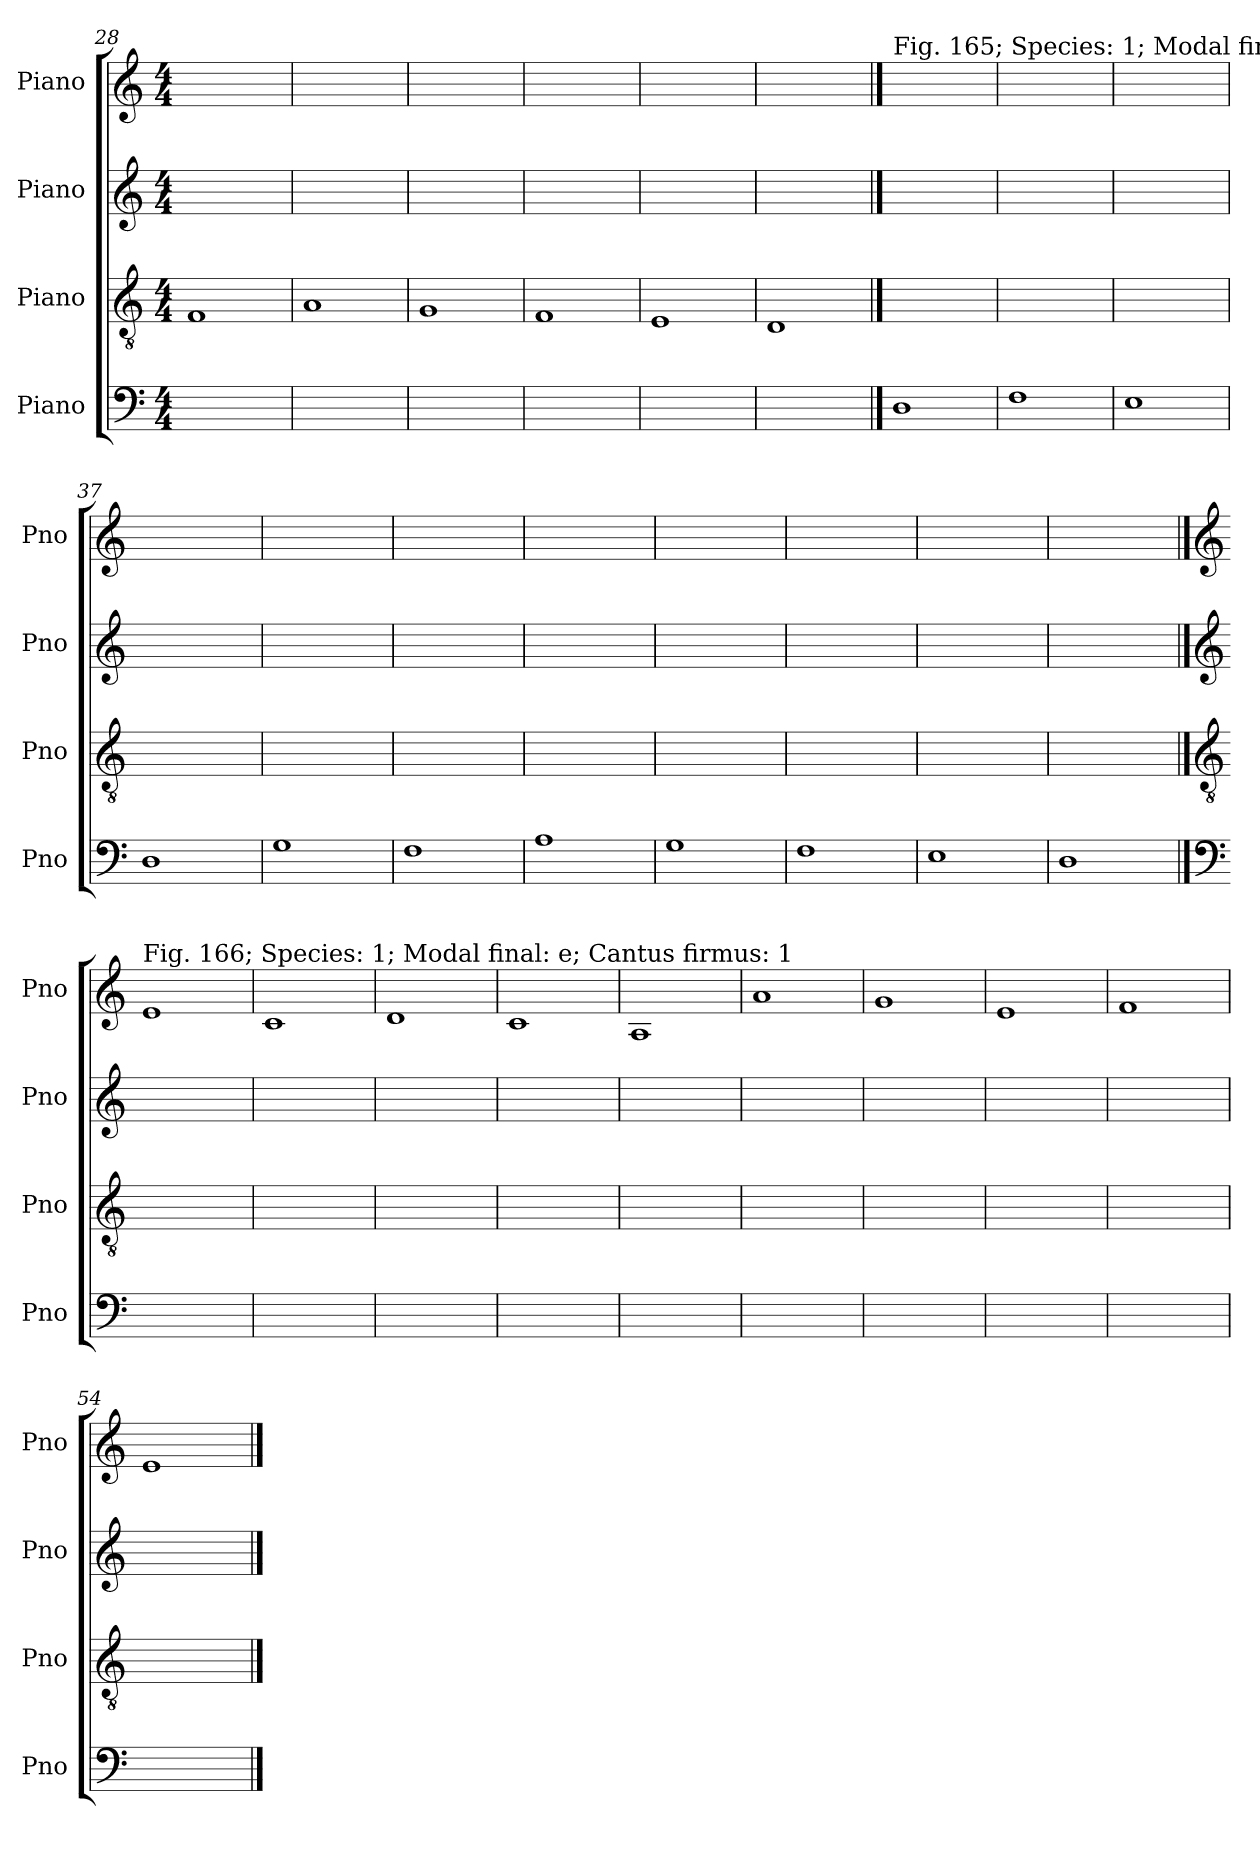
**kern	**kern	**kern	**kern
*part4	*part3	*part2	*part1
*staff4	*staff3	*staff2	*staff1
*I"Piano	*I"Piano	*I"Piano	*I"Piano
*I'Pno	*I'Pno	*I'Pno	*I'Pno
*clefF4	*clefGv2	*clefG2	*clefG2
*k[]	*k[]	*k[]	*k[]
*M4/4	*M4/4	*M4/4	*M4/4
=28	=28	=28	=28
1ryy	1F	1ryy	1ryy
=29	=29	=29	=29
1ryy	1A	1ryy	1ryy
=30	=30	=30	=30
1ryy	1G	1ryy	1ryy
=31	=31	=31	=31
1ryy	1F	1ryy	1ryy
=32	=32	=32	=32
1ryy	1E	1ryy	1ryy
=33	=33	=33	=33
1ryy	1D	1ryy	1ryy
!!LO:PB:g=z
==34	==34	==34	==34
!	!	!	!LO:TX:a:t=Fig. 165; Species&colon; 1; Modal final&colon; d; Cantus firmus&colon; 4
1D	1ryy	1ryy	1ryy
=35	=35	=35	=35
1F	1ryy	1ryy	1ryy
=36	=36	=36	=36
1E	1ryy	1ryy	1ryy
=37	=37	=37	=37
1D	1ryy	1ryy	1ryy
=38	=38	=38	=38
1G	1ryy	1ryy	1ryy
=39	=39	=39	=39
1F	1ryy	1ryy	1ryy
=40	=40	=40	=40
1A	1ryy	1ryy	1ryy
=41	=41	=41	=41
1G	1ryy	1ryy	1ryy
=42	=42	=42	=42
1F	1ryy	1ryy	1ryy
=43	=43	=43	=43
1E	1ryy	1ryy	1ryy
=44	=44	=44	=44
1D	1ryy	1ryy	1ryy
!!LO:LB:g=z
==45	==45	==45	==45
*clefF4	*clefGv2	*clefG2	*clefG2
!	!	!	!LO:TX:a:t=Fig. 166; Species&colon; 1; Modal final&colon; e; Cantus firmus&colon; 1
1ryy	1ryy	1ryy	1e
=46	=46	=46	=46
1ryy	1ryy	1ryy	1c
=47	=47	=47	=47
1ryy	1ryy	1ryy	1d
=48	=48	=48	=48
1ryy	1ryy	1ryy	1c
=49	=49	=49	=49
1ryy	1ryy	1ryy	1A
=50	=50	=50	=50
1ryy	1ryy	1ryy	1a
=51	=51	=51	=51
1ryy	1ryy	1ryy	1g
=52	=52	=52	=52
1ryy	1ryy	1ryy	1e
=53	=53	=53	=53
1ryy	1ryy	1ryy	1f
=54	=54	=54	=54
1ryy	1ryy	1ryy	1e
==	==	==	==
*-	*-	*-	*-
